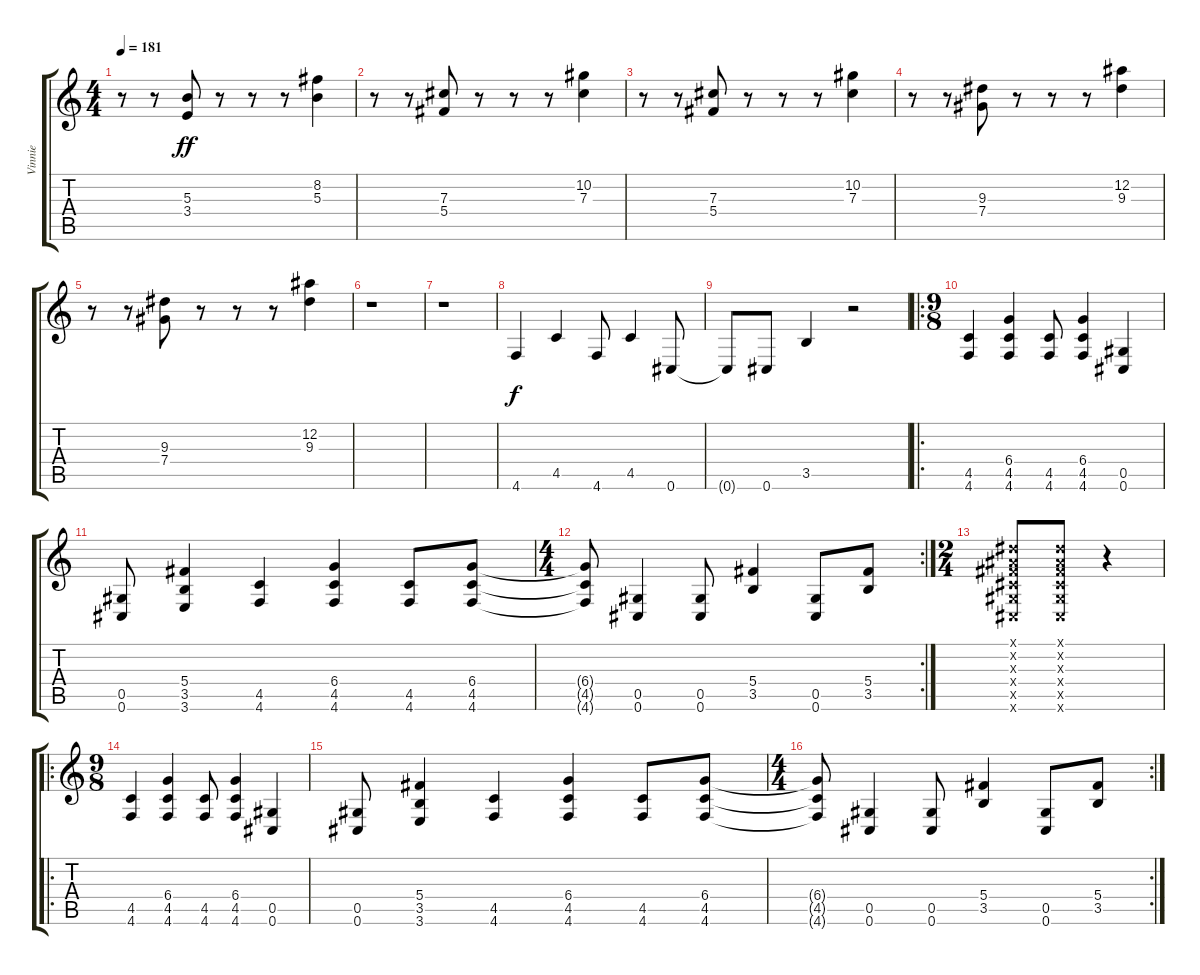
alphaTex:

\track ("Vinnie" "Vinnie") {instrument distortionguitar}
\staff {score tabs}
\tuning (Eb4 Bb3 Gb3 Db3 Ab2 Db2) {hide}
\ts (4 4)
\tempo 181
\clef g2
\ks c
r.8{dy ff} r.8 (5.3 3.4).8 r.8 r.8 r.8 (8.2 5.3).4 |
r.8 r.8 (7.3 5.4).8 r.8 r.8 r.8 (10.2 7.3).4 |
r.8 r.8 (7.3 5.4).8 r.8 r.8 r.8 (10.2 7.3).4 |
r.8 r.8 (9.3 7.4).8 r.8 r.8 r.8 (12.2 9.3).4 |
r.8 r.8 (9.3 7.4).8 r.8 r.8 r.8 (12.2 9.3).4 |
r.1 |
r.1 |
4.6.4{dy f instrument overdrivenguitar} 4.5.4 4.6.8 4.5.4 0.6.8 |
0.6{t}.8 0.6.8 3.5.4 r.2 |
\ro
\ts (9 8)
(4.5 4.6).4{instrument distortionguitar} (6.4 4.5 4.6).4 (4.5 4.6).8 (6.4 4.5 4.6).4 (0.5 0.6).4 |
(0.5 0.6).8 (5.4 3.5 3.6).4 (4.5 4.6).4 (6.4 4.5 4.6).4 (4.5 4.6).8 (6.4 4.5 4.6).8 |
\rc 2
\ts (4 4)
(6.4{t} 4.5{t} 4.6{t}).8 (0.5 0.6).4 (0.5 0.6).8 (5.4 3.5).4 (0.5 0.6).8 (5.4 3.5).8 |
\ts (2 4)
(0.1{x} 0.2{x} 0.3{x} 0.4{x} 0.5{x} 0.6{x}).8 (0.1{x} 0.2{x} 0.3{x} 0.4{x} 0.5{x} 0.6{x}).8 r.4 |
\ro
\ts (9 8)
(4.5 4.6).4 (6.4 4.5 4.6).4 (4.5 4.6).8 (6.4 4.5 4.6).4 (0.5 0.6).4 |
(0.5 0.6).8 (5.4 3.5 3.6).4 (4.5 4.6).4 (6.4 4.5 4.6).4 (4.5 4.6).8 (6.4 4.5 4.6).8 |
\rc 2
\ts (4 4)
(6.4{t} 4.5{t} 4.6{t}).8 (0.5 0.6).4 (0.5 0.6).8 (5.4 3.5).4 (0.5 0.6).8 (5.4 3.5).8
